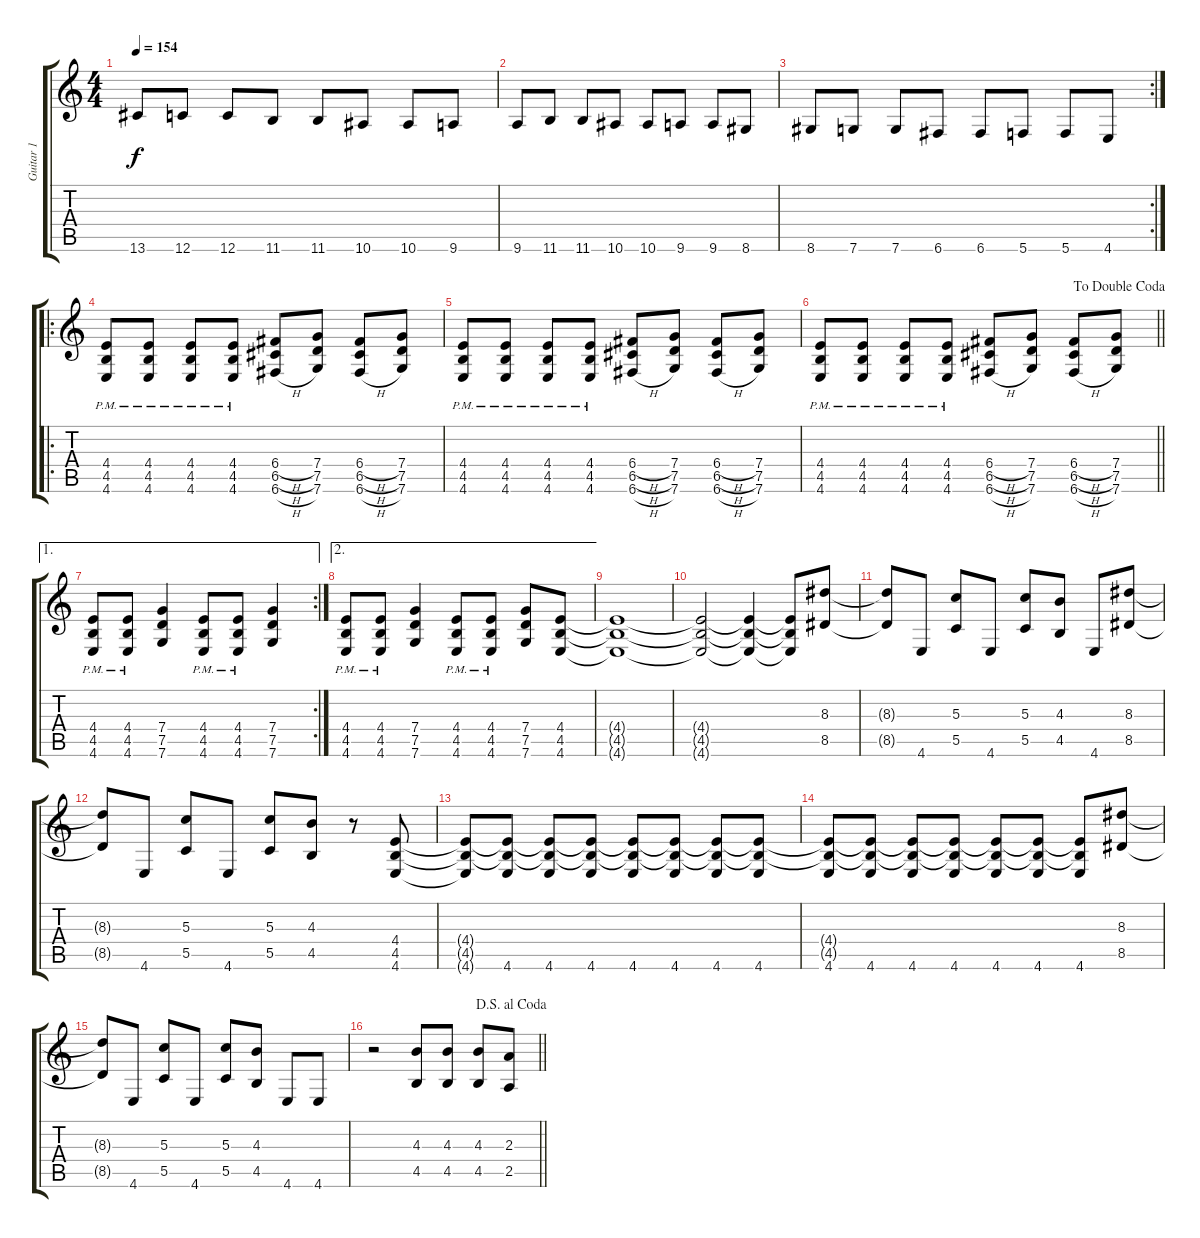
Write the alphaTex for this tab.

\track ("Guitar 1" "Guitar 1") {instrument distortionguitar}
\staff {score tabs}
\tuning (E4 C4 G3 C3 G2 C2) {hide}
\ts (4 4)
\tempo 154
\clef g2
\ks c
13.6.8{dy f} 12.6.8 12.6.8 11.6.8 11.6.8 10.6.8 10.6.8 9.6.8 |
9.6.8 11.6.8 11.6.8 10.6.8 10.6.8 9.6.8 9.6.8 8.6.8 |
\rc 2
8.6.8 7.6.8 7.6.8 6.6.8 6.6.8 5.6.8 5.6.8 4.6.8 |
\ro
(4.4{pm} 4.5{pm} 4.6{pm}).8 (4.4{pm} 4.5{pm} 4.6{pm}).8 (4.4{pm} 4.5{pm} 4.6{pm}).8 (4.4{pm} 4.5{pm} 4.6{pm}).8 (6.4{h} 6.5{h} 6.6{h}).8 (7.4 7.5 7.6).8 (6.4{h} 6.5{h} 6.6{h}).8 (7.4 7.5 7.6).8 |
(4.4{pm} 4.5{pm} 4.6{pm}).8 (4.4{pm} 4.5{pm} 4.6{pm}).8 (4.4{pm} 4.5{pm} 4.6{pm}).8 (4.4{pm} 4.5{pm} 4.6{pm}).8 (6.4{h} 6.5{h} 6.6{h}).8 (7.4 7.5 7.6).8 (6.4{h} 6.5{h} 6.6{h}).8 (7.4 7.5 7.6).8 |
\jump dadoublecoda
\barLineRight lightlight
(4.4{pm} 4.5{pm} 4.6{pm}).8 (4.4{pm} 4.5{pm} 4.6{pm}).8 (4.4{pm} 4.5{pm} 4.6{pm}).8 (4.4{pm} 4.5{pm} 4.6{pm}).8 (6.4{h} 6.5{h} 6.6{h}).8 (7.4 7.5 7.6).8 (6.4{h} 6.5{h} 6.6{h}).8 (7.4 7.5 7.6).8 |
\ae 1
\rc 2
(4.4{pm} 4.5{pm} 4.6{pm}).8 (4.4{pm} 4.5{pm} 4.6{pm}).8 (7.4 7.5 7.6).4 (4.4{pm} 4.5{pm} 4.6{pm}).8 (4.4{pm} 4.5{pm} 4.6{pm}).8 (7.4 7.5 7.6).4 |
\ae 2
(4.4{pm} 4.5{pm} 4.6{pm}).8 (4.4{pm} 4.5{pm} 4.6{pm}).8 (7.4 7.5 7.6).4 (4.4{pm} 4.5{pm} 4.6{pm}).8 (4.4{pm} 4.5{pm} 4.6{pm}).8 (7.4 7.5 7.6).8 (4.4 4.5 4.6).8 |
(4.4{t} 4.5{t} 4.6{t}).1 |
(4.4{t} 4.5{t} 4.6{t}).2 (4.4{t} 4.5{t} 4.6{t}).4 (4.4{t} 4.5{t} 4.6{t}).8 (8.3 8.5).8 |
(8.3{t} 8.5{t}).8 4.6.8 (5.3 5.5).8 4.6.8 (5.3 5.5).8 (4.3 4.5).8 4.6.8 (8.3 8.5).8 |
(8.3{t} 8.5{t}).8 4.6.8 (5.3 5.5).8 4.6.8 (5.3 5.5).8 (4.3 4.5).8 r.8 (4.4 4.5 4.6).8 |
(4.4{t} 4.5{t} 4.6{t}).8 (4.4{t} 4.5{t} 4.6).8 (4.4{t} 4.5{t} 4.6).8 (4.4{t} 4.5{t} 4.6).8 (4.4{t} 4.5{t} 4.6).8 (4.4{t} 4.5{t} 4.6).8 (4.4{t} 4.5{t} 4.6).8 (4.4{t} 4.5{t} 4.6).8 |
(4.4{t} 4.5{t} 4.6).8 (4.4{t} 4.5{t} 4.6).8 (4.4{t} 4.5{t} 4.6).8 (4.4{t} 4.5{t} 4.6).8 (4.4{t} 4.5{t} 4.6).8 (4.4{t} 4.5{t} 4.6).8 (4.4{t} 4.5{t} 4.6).8 (8.3 8.5).8 |
(8.3{t} 8.5{t}).8 4.6.8 (5.3 5.5).8 4.6.8 (5.3 5.5).8 (4.3 4.5).8 4.6.8 4.6.8 |
\jump dalsegnoalcoda
\barLineRight lightlight
r.2 (4.3 4.5).8 (4.3 4.5).8 (4.3 4.5).8 (2.3 2.5).8
